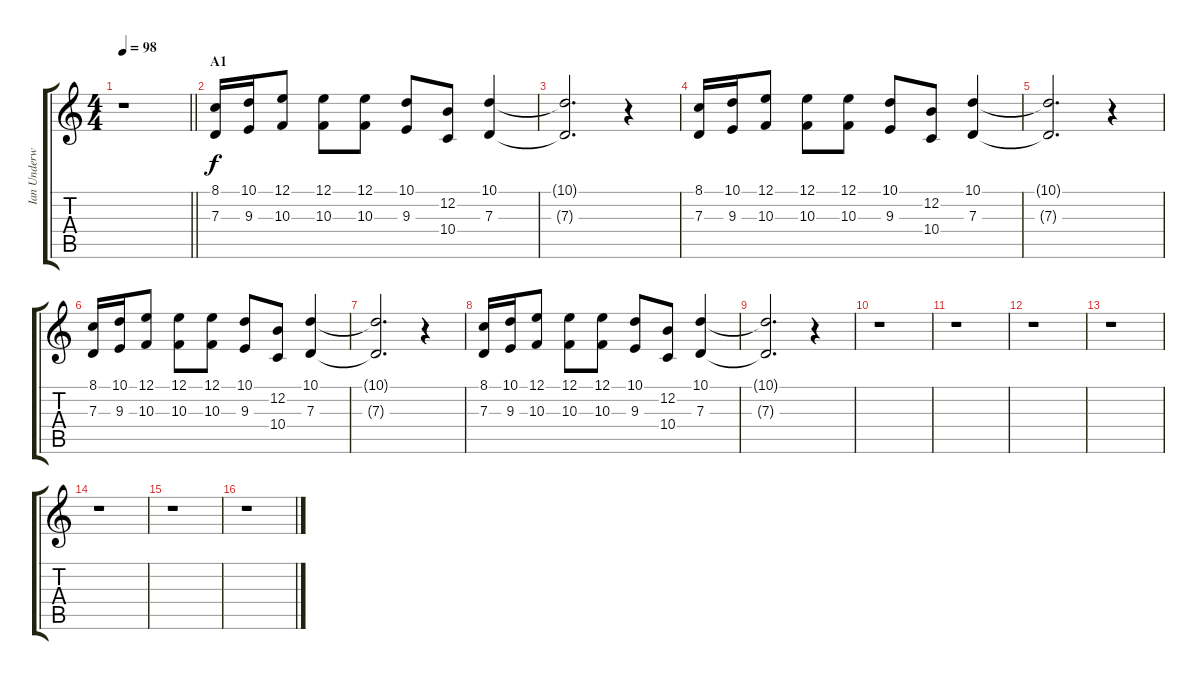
\track ("Ian Underwood" "Ian Underw") {instrument baritonesax}
\staff {score tabs}
\tuning (E4 B3 G3 D3 A2 E2) {hide}
\ts (4 4)
\tempo 98
\clef g2
\barLineRight lightlight
\ks c
r.1{dy f} |
\section ("" "A1")
(8.1 7.3).16 (10.1 9.3).16 (12.1 10.3).8 (12.1 10.3).8 (12.1 10.3).8 (10.1 9.3).8 (12.2 10.4).8 (10.1 7.3).4 |
(10.1{t} 7.3{t}).2{d} r.4 |
(8.1 7.3).16 (10.1 9.3).16 (12.1 10.3).8 (12.1 10.3).8 (12.1 10.3).8 (10.1 9.3).8 (12.2 10.4).8 (10.1 7.3).4 |
(10.1{t} 7.3{t}).2{d} r.4 |
(8.1 7.3).16 (10.1 9.3).16 (12.1 10.3).8 (12.1 10.3).8 (12.1 10.3).8 (10.1 9.3).8 (12.2 10.4).8 (10.1 7.3).4 |
(10.1{t} 7.3{t}).2{d} r.4 |
(8.1 7.3).16 (10.1 9.3).16 (12.1 10.3).8 (12.1 10.3).8 (12.1 10.3).8 (10.1 9.3).8 (12.2 10.4).8 (10.1 7.3).4 |
(10.1{t} 7.3{t}).2{d} r.4 |
r.1 |
r.1 |
r.1 |
r.1 |
r.1 |
r.1 |
r.1
